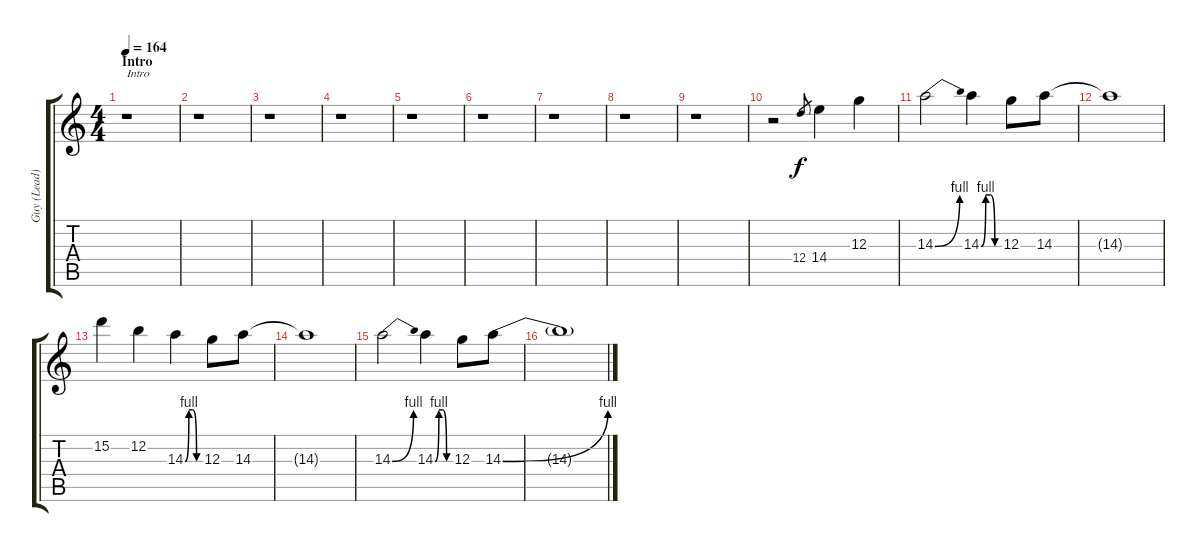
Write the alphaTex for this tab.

\track ("Guy (Lead)" "Guy (Lead)") {instrument distortionguitar}
\staff {score tabs}
\tuning (E4 B3 G3 D3 A2 E2) {hide}
\ts (4 4)
\section ("" "Intro")
\tempo 164
\clef g2
\ks c
r.1{txt "Intro" dy f instrument distortionguitar} |
r.1 |
r.1 |
r.1 |
r.1 |
r.1 |
r.1 |
r.1 |
r.1 |
r.2 12.4.8{gr} 14.4.4 12.3.4 |
14.3{be (bend 0 0 60 4)}.2 14.3{be (custom 0 0 15 4 30 4 45 0 60 0)}.4 12.3.8 14.3.8 |
14.3{t}.1 |
15.2.4 12.2.4 14.3{be (custom 0 0 15 4 30 4 45 0 60 0)}.4 12.3.8 14.3.8 |
14.3{t}.1 |
14.3{be (bend 0 0 60 4)}.2 14.3{be (custom 0 0 15 4 30 4 45 0 60 0)}.4 12.3.8 14.3{be (bend 0 0 60 4)}.8 |
14.3{t}.1
